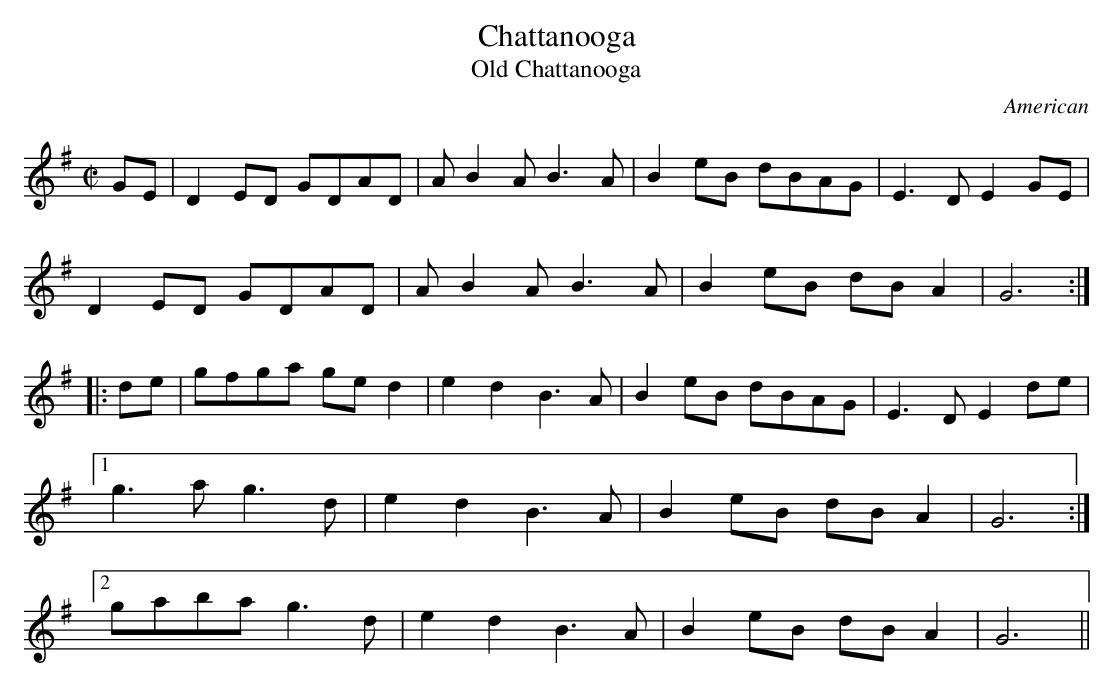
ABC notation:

X:1
T:Chattanooga
T:Old Chattanooga
O:American
M:C|
L:1/8
K:G
GE | D2ED GDAD | AB2A B3A | B2eB dBAG | E3D E2GE |
D2ED GDAD | AB2A B3A | B2eB dBA2 | G6 :|
|: de | gfga ged2 | e2d2 B3A | B2eB dBAG | E3D E2de |
[1 g3a g3d | e2d2 B3A | B2eB dBA2 | G6 :|
[2 gaba g3d | e2d2 B3A | B2eB dBA2 | G6 ||
